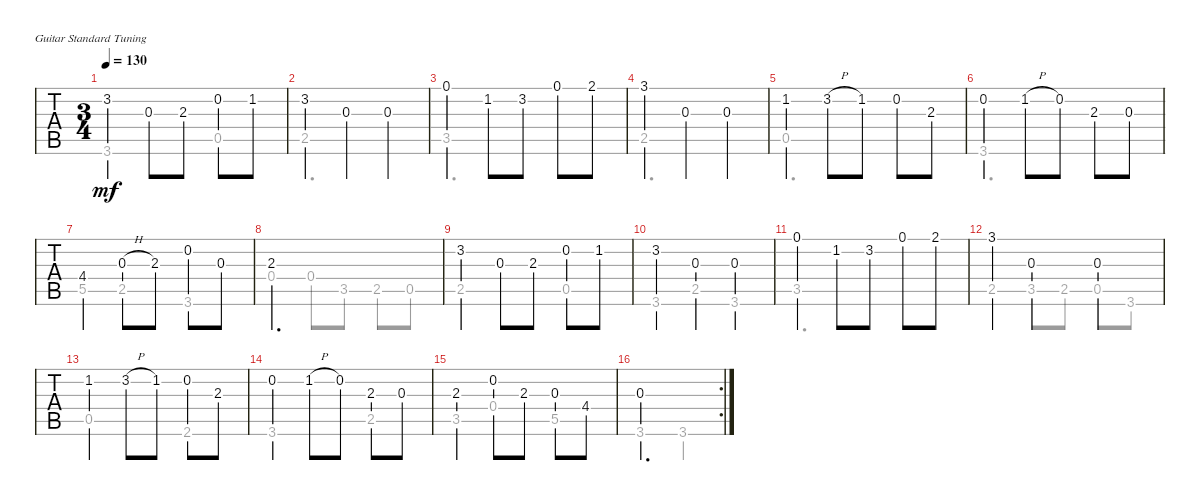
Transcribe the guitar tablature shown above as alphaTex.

\defaultSystemsLayout 4
\bracketExtendMode groupsimilarinstruments
\singleTrackTrackNamePolicy hidden
\multiTrackTrackNamePolicy hidden
\firstSystemTrackNameOrientation horizontal
\otherSystemsTrackNameOrientation horizontal
\track ("Nylon Guitar" "N-Gt") {instrument acousticguitarnylon}
\staff {tabs}
\tuning (E4 B3 G3 D3 A2 E2)
\voice
\ts (3 4)
\tempo 130
\clef g2
\ks g
3.2{lf 5}.4{dy mf instrument acousticguitarnylon} 0.3.8 2.3{lf 3}.8 0.2.8 1.2{lf 2}.8 |
3.2{lf 5}.4 0.3.4 0.3.4 |
0.1.4 1.2{lf 2}.8 3.2{lf 5}.8 0.1.8 2.1{lf 3}.8 |
3.1{lf 5}.4 0.3.4 0.3.4 |
1.2{lf 2}.4 3.2{h lf 5}.8 1.2{lf 2}.8 0.2.8 2.3{lf 3}.8 |
0.2.4 1.2{h lf 2}.8 0.2.8 2.3{lf 3}.8 0.3.8 |
4.4{lf 4}.4 0.3{h}.8 2.3{lf 3}.8 0.2.8 0.3.8 |
2.3.2{d} |
3.2{lf 5}.4 0.3.8 2.3{lf 3}.8 0.2.8 1.2{lf 2}.8 |
3.2{lf 5}.4 0.3.4 0.3.4 |
0.1.4 1.2{lf 2}.8 3.2{lf 4}.8 0.1.8 2.1{lf 3}.8 |
3.1{lf 5}.4 0.3.4 0.3.4 |
1.2{lf 2}.4 3.2{h lf 5}.8 1.2{lf 2}.8 0.2.8 2.3{lf 4}.8 |
0.2.4 1.2{h lf 2}.8 0.2.8 2.3{lf 3}.8 0.3.8 |
2.3{lf 3}.4 0.2.8 2.3{lf 2}.8 0.3.8 4.4{lf 4}.8 |
\rc 2
0.3.2{d}
\voice
\clef g2
\ottava regular
\simile none
\ks g
3.6{lf 4}.2{dy mf} 0.5.4 |
2.5{lf 3}.2{d} |
3.5{lf 4}.2{d} |
2.5{lf 2}.2{d} |
0.5.2{d} |
3.6{lf 4}.2{d} |
5.5{lf 5}.4 2.5{lf 2}.4 3.6{lf 4}.4 |
0.4.4 0.4.8 3.5{lf 4}.8 2.5{lf 2}.8 0.5.8 |
2.5{lf 2}.2 0.5.2 |
3.6{lf 4}.4 2.5{lf 3}.4 3.6{lf 4}.4 |
3.5{lf 4}.2{d} |
2.5{lf 2}.4 3.5{lf 3}.8 2.5{lf 2}.8 0.5.8 3.6{lf 4}.8 |
0.5.2 2.6{lf 3}.4 |
3.6{lf 4}.2 2.5{lf 2}.4 |
3.5{lf 4}.4 0.4.4 5.5{lf 5}.4 |
3.6{lf 4}.2 3.6{lf 4}.4
